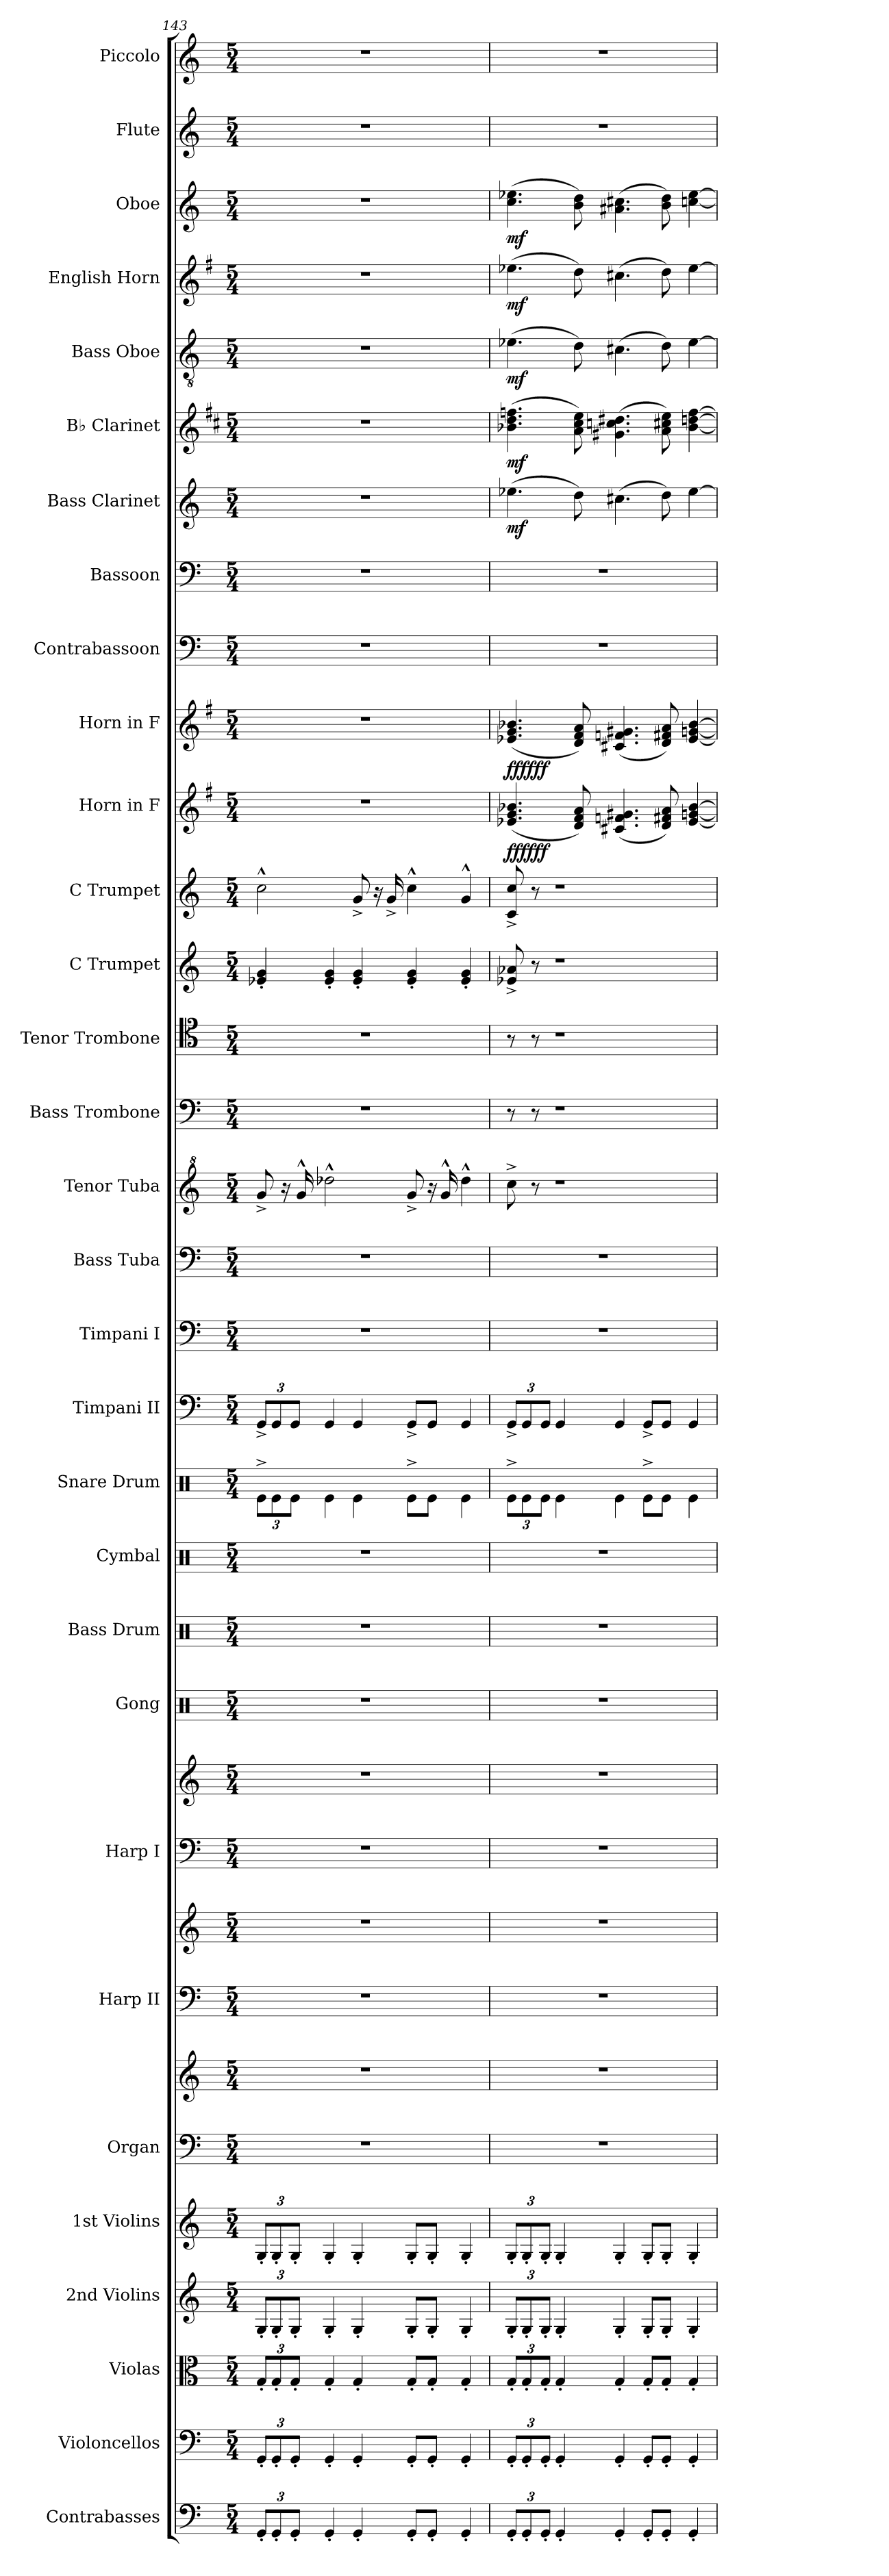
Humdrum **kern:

**kern	**kern	**kern	**kern	**kern	**kern	**kern	**kern	**kern	**kern	**kern	**kern	**kern	**kern	**kern	**kern	**kern	**kern	**kern	**kern	**kern	**kern	**kern	**kern	**dynam	**kern	**dynam	**kern	**kern	**kern	**dynam	**kern	**dynam	**kern	**dynam	**kern	**dynam	**kern	**dynam	**kern	**kern
*part31	*part30	*part29	*part28	*part27	*part26	*part26	*part25	*part25	*part24	*part24	*part23	*part22	*part21	*part20	*part19	*part18	*part17	*part16	*part15	*part14	*part13	*part12	*part11	*part11	*part10	*part10	*part9	*part8	*part7	*part7	*part6	*part6	*part5	*part5	*part4	*part4	*part3	*part3	*part2	*part1
*staff34	*staff33	*staff32	*staff31	*staff30	*staff29	*staff28	*staff27	*staff26	*staff25	*staff24	*staff23	*staff22	*staff21	*staff20	*staff19	*staff18	*staff17	*staff16	*staff15	*staff14	*staff13	*staff12	*staff11	*staff11	*staff10	*staff10	*staff9	*staff8	*staff7	*staff7	*staff6	*staff6	*staff5	*staff5	*staff4	*staff4	*staff3	*staff3	*staff2	*staff1
*I"Contrabasses	*I"Violoncellos	*I"Violas	*I"2nd Violins	*I"1st Violins	*I"Organ	*	*I"Harp II	*	*I"Harp I	*	*I"Gong	*I"Bass Drum	*I"Cymbal	*I"Snare Drum	*I"Timpani II	*I"Timpani I	*I"Bass Tuba	*I"Tenor Tuba	*I"Bass Trombone	*I"Tenor Trombone	*I"C Trumpet	*I"C Trumpet	*I"Horn in F	*	*I"Horn in F	*	*I"Contrabassoon	*I"Bassoon	*I"Bass Clarinet	*	*I"B♭ Clarinet	*	*I"Bass Oboe	*	*I"English Horn	*	*I"Oboe	*	*I"Flute	*I"Piccolo
*I'Cbs.	*I'Vcs.	*I'Vlas.	*I'Vlns.	*I'Vlns.	*I'Org.	*	*I'Hrp.	*	*I'Hrp.	*	*	*I'B. Dr.	*I'Cym.	*I'Sn. Dr.	*I'Timp.	*I'Timp.	*I'Tba.	*	*I'B. Tbn.	*I'T. Tbn.	*I'C Tpt.	*I'C Tpt.	*	*	*	*	*I'Cbsn.	*I'Bsn.	*I'B. Cl.	*	*I'B♭ Cl.	*	*	*	*I'E. Hn.	*	*I'Ob.	*	*I'Fl.	*I'Picc.
*clefF4	*clefF4	*clefC3	*clefG2	*clefG2	*clefF4	*clefG2	*clefF4	*clefG2	*clefF4	*clefG2	*clefX	*clefX	*clefX	*clefX	*clefF4	*clefF4	*clefF4	*clefG^2	*clefF4	*clefC4	*clefG2	*clefG2	*clefG2	*	*clefG2	*	*clefF4	*clefF4	*clefG2	*	*clefG2	*	*clefGv2	*	*clefG2	*	*clefG2	*	*clefG2	*clefG2
*ITrd7c12	*	*	*	*	*	*	*	*	*	*	*	*	*	*	*	*	*	*ITrd15c26	*	*	*	*	*ITrd4c7	*	*ITrd4c7	*	*ITrd7c12	*	*ITrd8c14	*	*ITrd1c2	*	*	*	*ITrd4c7	*	*	*	*	*ITrd-7c-12
*k[]	*k[]	*k[]	*k[]	*k[]	*k[]	*k[]	*k[]	*k[]	*k[]	*k[]	*k[]	*k[]	*k[]	*k[]	*k[]	*k[]	*k[]	*k[]	*k[]	*k[]	*k[]	*k[]	*k[]	*	*k[]	*	*k[]	*k[]	*k[]	*	*k[]	*	*k[]	*	*k[]	*	*k[]	*	*k[]	*k[]
*M5/4	*M5/4	*M5/4	*M5/4	*M5/4	*M5/4	*M5/4	*M5/4	*M5/4	*M5/4	*M5/4	*M5/4	*M5/4	*M5/4	*M5/4	*M5/4	*M5/4	*M5/4	*M5/4	*M5/4	*M5/4	*M5/4	*M5/4	*M5/4	*	*M5/4	*	*M5/4	*M5/4	*M5/4	*	*M5/4	*	*M5/4	*	*M5/4	*	*M5/4	*	*M5/4	*M5/4
*Xbrackettup	*Xbrackettup	*Xbrackettup	*Xbrackettup	*Xbrackettup	*	*	*	*	*	*	*	*	*	*Xbrackettup	*Xbrackettup	*	*	*	*	*	*	*	*	*	*	*	*	*	*	*	*	*	*	*	*	*	*	*	*	*
=143	=143	=143	=143	=143	=143	=143	=143	=143	=143	=143	=143	=143	=143	=143	=143	=143	=143	=143	=143	=143	=143	=143	=143	=143	=143	=143	=143	=143	=143	=143	=143	=143	=143	=143	=143	=143	=143	=143	=143	=143
12GGG'/L	12GG'/L	12G'/L	12G'/L	12G'/L	4%5r	4%5r	4%5r	4%5r	4%5r	4%5r	4%5r	4%5r	4%5r	12Re^\L	12GG^/L	4%5r	4%5r	8G^/	4%5r	4%5r	4e-X/' 4g/'	2cc^^\	4%5r	.	4%5r	.	4%5r	4%5r	4%5r	.	4%5r	.	4%5r	.	4%5r	.	4%5r	.	4%5r	4%5r
12GGG'/	12GG'/	12G'/	12G'/	12G'/	.	.	.	.	.	.	.	.	.	12Re\	12GG/	.	.	.	.	.	.	.	.	.	.	.	.	.	.	.	.	.	.	.	.	.	.	.	.	.
.	.	.	.	.	.	.	.	.	.	.	.	.	.	.	.	.	.	16r	.	.	.	.	.	.	.	.	.	.	.	.	.	.	.	.	.	.	.	.	.	.
12GGG'/J	12GG'/J	12G'/J	12G'/J	12G'/J	.	.	.	.	.	.	.	.	.	12Re\J	12GG/J	.	.	.	.	.	.	.	.	.	.	.	.	.	.	.	.	.	.	.	.	.	.	.	.	.
.	.	.	.	.	.	.	.	.	.	.	.	.	.	.	.	.	.	16G^^/	.	.	.	.	.	.	.	.	.	.	.	.	.	.	.	.	.	.	.	.	.	.
4GGG'/	4GG'/	4G'/	4G'/	4G'/	.	.	.	.	.	.	.	.	.	4Re\	4GG/	.	.	2d-X^^\	.	.	4e-/' 4g/'	.	.	.	.	.	.	.	.	.	.	.	.	.	.	.	.	.	.	.
4GGG'/	4GG'/	4G'/	4G'/	4G'/	.	.	.	.	.	.	.	.	.	4Re\	4GG/	.	.	.	.	.	4e-/' 4g/'	8g^/	.	.	.	.	.	.	.	.	.	.	.	.	.	.	.	.	.	.
.	.	.	.	.	.	.	.	.	.	.	.	.	.	.	.	.	.	.	.	.	.	16r	.	.	.	.	.	.	.	.	.	.	.	.	.	.	.	.	.	.
.	.	.	.	.	.	.	.	.	.	.	.	.	.	.	.	.	.	.	.	.	.	16g^/	.	.	.	.	.	.	.	.	.	.	.	.	.	.	.	.	.	.
8GGG'/L	8GG'/L	8G'/L	8G'/L	8G'/L	.	.	.	.	.	.	.	.	.	8Re^\L	8GG^/L	.	.	8G^/	.	.	4e-/' 4g/'	4cc^^\	.	.	.	.	.	.	.	.	.	.	.	.	.	.	.	.	.	.
8GGG'/J	8GG'/J	8G'/J	8G'/J	8G'/J	.	.	.	.	.	.	.	.	.	8Re\J	8GG/J	.	.	16r	.	.	.	.	.	.	.	.	.	.	.	.	.	.	.	.	.	.	.	.	.	.
.	.	.	.	.	.	.	.	.	.	.	.	.	.	.	.	.	.	16G^^/	.	.	.	.	.	.	.	.	.	.	.	.	.	.	.	.	.	.	.	.	.	.
4GGG'/	4GG'/	4G'/	4G'/	4G'/	.	.	.	.	.	.	.	.	.	4Re\	4GG/	.	.	4d-^^\	.	.	4e-/' 4g/'	4g^^/	.	.	.	.	.	.	.	.	.	.	.	.	.	.	.	.	.	.
=144	=144	=144	=144	=144	=144	=144	=144	=144	=144	=144	=144	=144	=144	=144	=144	=144	=144	=144	=144	=144	=144	=144	=144	=144	=144	=144	=144	=144	=144	=144	=144	=144	=144	=144	=144	=144	=144	=144	=144	=144
!	!	!	!	!	!	!	!	!	!	!	!	!	!	!	!	!	!	!	!	!	!	!	!	!LO:DY:b	!	!	!	!	!	!	!	!	!	!	!	!	!	!	!	!
!	!	!	!	!	!	!	!	!	!	!	!	!	!	!	!	!	!	!	!	!	!	!	!	!LO:DY:n=1:b	!	!	!	!	!	!	!	!	!	!	!	!	!	!	!	!
!	!	!	!	!	!	!	!	!	!	!	!	!	!	!	!	!	!	!	!	!	!	!	!	!LO:DY:n=2:b	!	!LO:DY:b	!	!	!	!	!	!	!	!	!	!	!	!	!	!
!	!	!	!	!	!	!	!	!	!	!	!	!	!	!	!	!	!	!	!	!	!	!	!	!	!	!LO:DY:n=1:b	!	!	!	!	!	!	!	!	!	!	!	!	!	!
!	!	!	!	!	!	!	!	!	!	!	!	!	!	!	!	!	!	!	!	!	!	!	!	!	!	!LO:DY:n=2:b	!	!	!	!LO:DY:b	!	!LO:DY:b	!	!LO:DY:b	!	!LO:DY:b	!	!LO:DY:b	!	!
12GGG'/L	12GG'/L	12G'/L	12G'/L	12G'/L	4%5r	4%5r	4%5r	4%5r	4%5r	4%5r	4%5r	4%5r	4%5r	12Re^\L	12GG^/L	4%5r	4%5r	8c^\	8r	8r	8e-X/^ 8a-X/^	8c/^ 8cc/^	(4.A-X/ 4.c/ 4.e-X/	ff ff ff	(4.A-X/ 4.c/ 4.e-X/	ff ff ff	4%5r	4%5r	(4.e-X\	mf	(4.a-X\ 4.cc\ 4.ee-X\	mf	(4.e-X\	mf	(4.a-X\	mf	(4.cc\ 4.ee-X\	mf	4%5r	4%5r
12GGG'/	12GG'/	12G'/	12G'/	12G'/	.	.	.	.	.	.	.	.	.	12Re\	12GG/	.	.	.	.	.	.	.	.	.	.	.	.	.	.	.	.	.	.	.	.	.	.	.	.	.
.	.	.	.	.	.	.	.	.	.	.	.	.	.	.	.	.	.	8r	8r	8r	8r	8r	.	.	.	.	.	.	.	.	.	.	.	.	.	.	.	.	.	.
12GGG'/J	12GG'/J	12G'/J	12G'/J	12G'/J	.	.	.	.	.	.	.	.	.	12Re\J	12GG/J	.	.	.	.	.	.	.	.	.	.	.	.	.	.	.	.	.	.	.	.	.	.	.	.	.
4GGG'/	4GG'/	4G'/	4G'/	4G'/	.	.	.	.	.	.	.	.	.	4Re\	4GG/	.	.	1r	1r	1r	1r	1r	.	.	.	.	.	.	.	.	.	.	.	.	.	.	.	.	.	.
.	.	.	.	.	.	.	.	.	.	.	.	.	.	.	.	.	.	.	.	.	.	.	8G/ 8B/ 8d/)	.	8G/ 8B/ 8d/)	.	.	.	8d\)	.	8g\ 8b\ 8dd\)	.	8d\)	.	8g\)	.	8b\ 8dd\)	.	.	.
4GGG'/	4GG'/	4G'/	4G'/	4G'/	.	.	.	.	.	.	.	.	.	4Re\	4GG/	.	.	.	.	.	.	.	(4.F#X/ 4.B-X/ 4.c#X/	.	(4.F#X/ 4.B-X/ 4.c#X/	.	.	.	(4.c#X\	.	(4.f#X\ 4.b-X\ 4.cc#X\	.	(4.c#X\	.	(4.f#X\	.	(4.a#X\ 4.cc#X\	.	.	.
8GGG'/L	8GG'/L	8G'/L	8G'/L	8G'/L	.	.	.	.	.	.	.	.	.	8Re^\L	8GG^/L	.	.	.	.	.	.	.	.	.	.	.	.	.	.	.	.	.	.	.	.	.	.	.	.	.
8GGG'/J	8GG'/J	8G'/J	8G'/J	8G'/J	.	.	.	.	.	.	.	.	.	8Re\J	8GG/J	.	.	.	.	.	.	.	8G/ 8Bn/ 8d/)	.	8G/ 8Bn/ 8d/)	.	.	.	8d\)	.	8g\ 8bn\ 8dd\)	.	8d\)	.	8g\)	.	8b\ 8dd\)	.	.	.
4GGG'/	4GG'/	4G'/	4G'/	4G'/	.	.	.	.	.	.	.	.	.	4Re\	4GG/	.	.	.	.	.	.	.	[4A-/ [4cn/ [4e-/	.	[4A-/ [4cn/ [4e-/	.	.	.	[4e-\	.	[4a-\ [4ccn\ [4ee-\	.	[4e-\	.	[4a-\	.	[4ccn\ [4ee-\	.	.	.
=	=	=	=	=	=	=	=	=	=	=	=	=	=	=	=	=	=	=	=	=	=	=	=	=	=	=	=	=	=	=	=	=	=	=	=	=	=	=	=	=
*-	*-	*-	*-	*-	*-	*-	*-	*-	*-	*-	*-	*-	*-	*-	*-	*-	*-	*-	*-	*-	*-	*-	*-	*-	*-	*-	*-	*-	*-	*-	*-	*-	*-	*-	*-	*-	*-	*-	*-	*-
